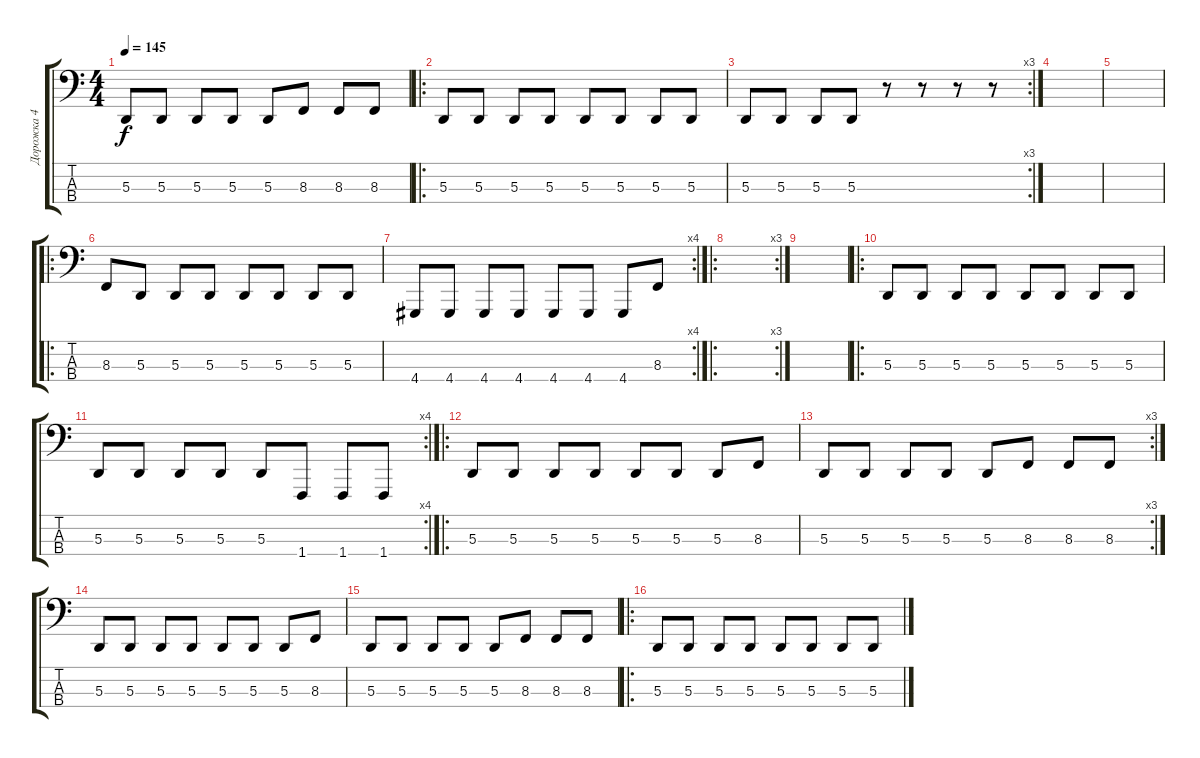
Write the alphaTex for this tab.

\track ("Дорожка 4" "Дорожка 4") {instrument lead8bassandlead}
\staff {score tabs}
\tuning (G2 D2 A1 E1) {hide}
\ts (4 4)
\tempo 145
\clef f4
\ks c
5.3.8{dy f} 5.3.8 5.3.8 5.3.8 5.3.8 8.3.8 8.3.8 8.3.8 |
\ro
5.3.8 5.3.8 5.3.8 5.3.8 5.3.8 5.3.8 5.3.8 5.3.8 |
\rc 3
5.3.8 5.3.8 5.3.8 5.3.8 r.8 r.8 r.8 r.8 |
|
|
\ro
8.3.8 5.3.8 5.3.8 5.3.8 5.3.8 5.3.8 5.3.8 5.3.8 |
\rc 4
4.4.8 4.4.8 4.4.8 4.4.8 4.4.8 4.4.8 4.4.8 8.3.8 |
\ro
\rc 3
|
|
\ro
5.3.8 5.3.8 5.3.8 5.3.8 5.3.8 5.3.8 5.3.8 5.3.8 |
\rc 4
5.3.8 5.3.8 5.3.8 5.3.8 5.3.8 1.4.8 1.4.8 1.4.8 |
\ro
5.3.8 5.3.8 5.3.8 5.3.8 5.3.8 5.3.8 5.3.8 8.3.8 |
\rc 3
5.3.8 5.3.8 5.3.8 5.3.8 5.3.8 8.3.8 8.3.8 8.3.8 |
5.3.8 5.3.8 5.3.8 5.3.8 5.3.8 5.3.8 5.3.8 8.3.8 |
5.3.8 5.3.8 5.3.8 5.3.8 5.3.8 8.3.8 8.3.8 8.3.8 |
\ro
5.3.8 5.3.8 5.3.8 5.3.8 5.3.8 5.3.8 5.3.8 5.3.8
